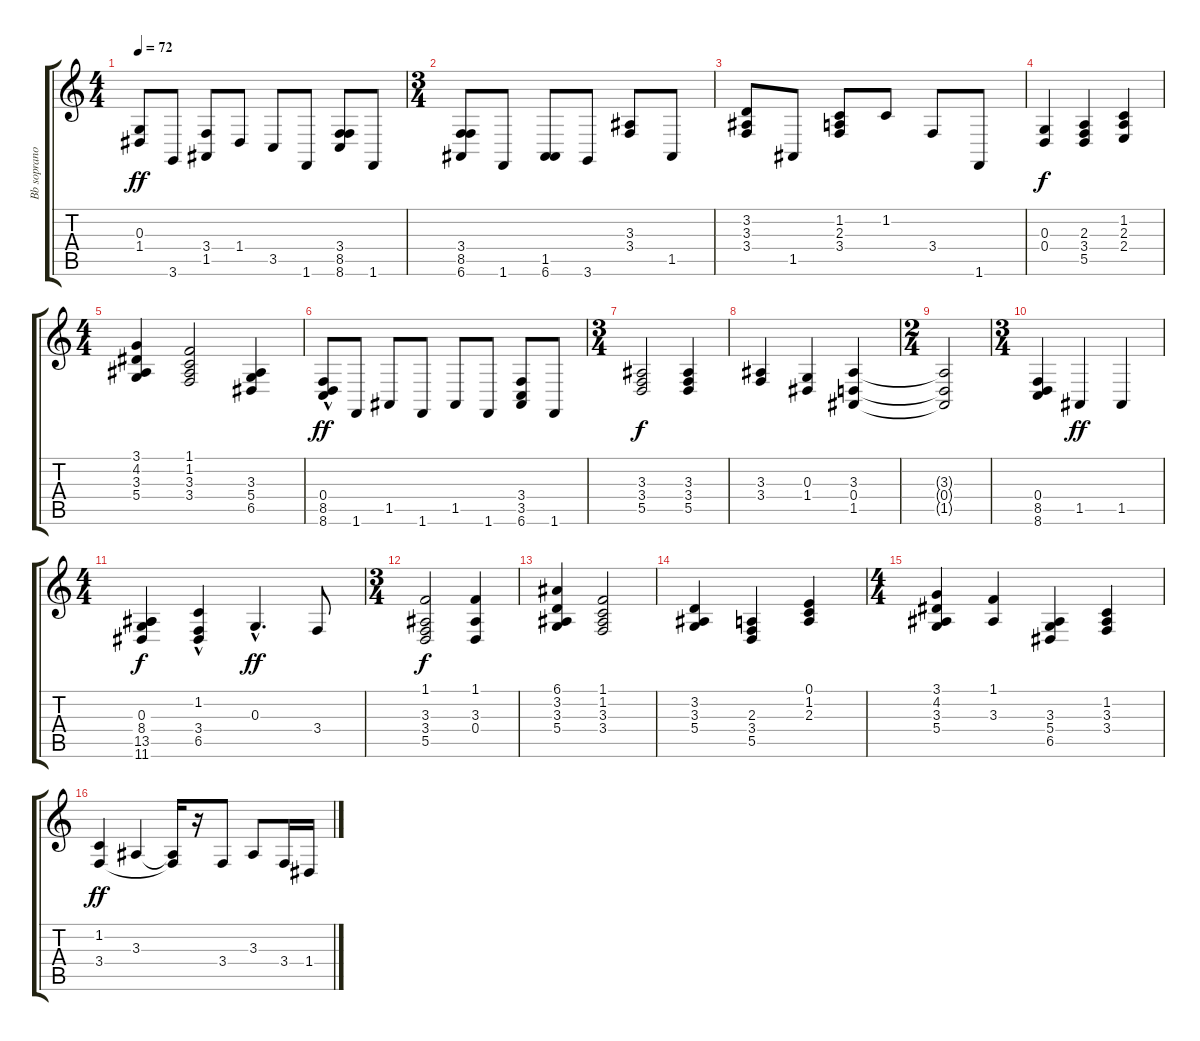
\track ("Bb soprano clarinet" "Bb soprano") {instrument clarinet}
\staff {score tabs}
\tuning (E4 B3 G3 D3 A2 E2) {hide}
\ts (4 4)
\tempo 72
\clef g2
\ks c
(0.3 1.4).8{dy ff} 3.6.8 (3.4 1.5).8 1.4.8 3.5.8 1.6.8 (3.4 8.5 8.6).8 1.6.8 |
\ts (3 4)
(3.4 8.5 6.6).8 1.6.8 (1.5 6.6).8 3.6.8 (3.3 3.4).8 1.5.8 |
(3.2 3.3 3.4).8 1.5.8 (1.2 2.3 3.4).8 1.2.8 3.4.8 1.6.8 |
(0.3 0.4).4{dy f} (2.3 3.4 5.5).4 (1.2 2.3 2.4).4 |
\ts (4 4)
(3.1 4.2 3.3 5.4).4 (1.1 1.2 3.3 3.4).2 (3.3 5.4 6.5).4 |
(0.4{hac} 8.5{hac} 8.6).8{dy ff} 1.6.8 1.5.8 1.6.8 1.5.8 1.6.8 (3.4 3.5 6.6).8 1.6.8 |
\ts (3 4)
(3.3 3.4 5.5).2{dy f} (3.3 3.4 5.5).4 |
(3.3 3.4).4 (0.3 1.4).4 (3.3 0.4 1.5).4 |
\ts (2 4)
(3.3{t} 0.4{t} 1.5{t}).2 |
\ts (3 4)
(0.4 8.5 8.6).4 1.5.4{dy ff} 1.5.4 |
\ts (4 4)
(0.3 8.4 13.5 11.6).4{dy f} (1.2{hac} 3.4 6.5{hac}).4 0.3{hac}.4{d dy ff} 3.4.8 |
\ts (3 4)
(1.1 3.3 3.4 5.5).2{dy f} (1.1 3.3 0.4).4 |
(6.1 3.2 3.3 5.4).4 (1.1 1.2 3.3 3.4).2 |
(3.2 3.3 5.4).4 (2.3 3.4 5.5).4 (0.1 1.2 2.3).4 |
\ts (4 4)
(3.1 4.2 3.3 5.4).4 (1.1 3.3).4 (3.3 5.4 6.5).4 (1.2 3.3 3.4).4 |
(1.2 3.4).4{dy ff} 3.3.4 (3.3{t} 3.4{t}).16 r.16 3.4.8 3.3.8 3.4.16 1.4.16
